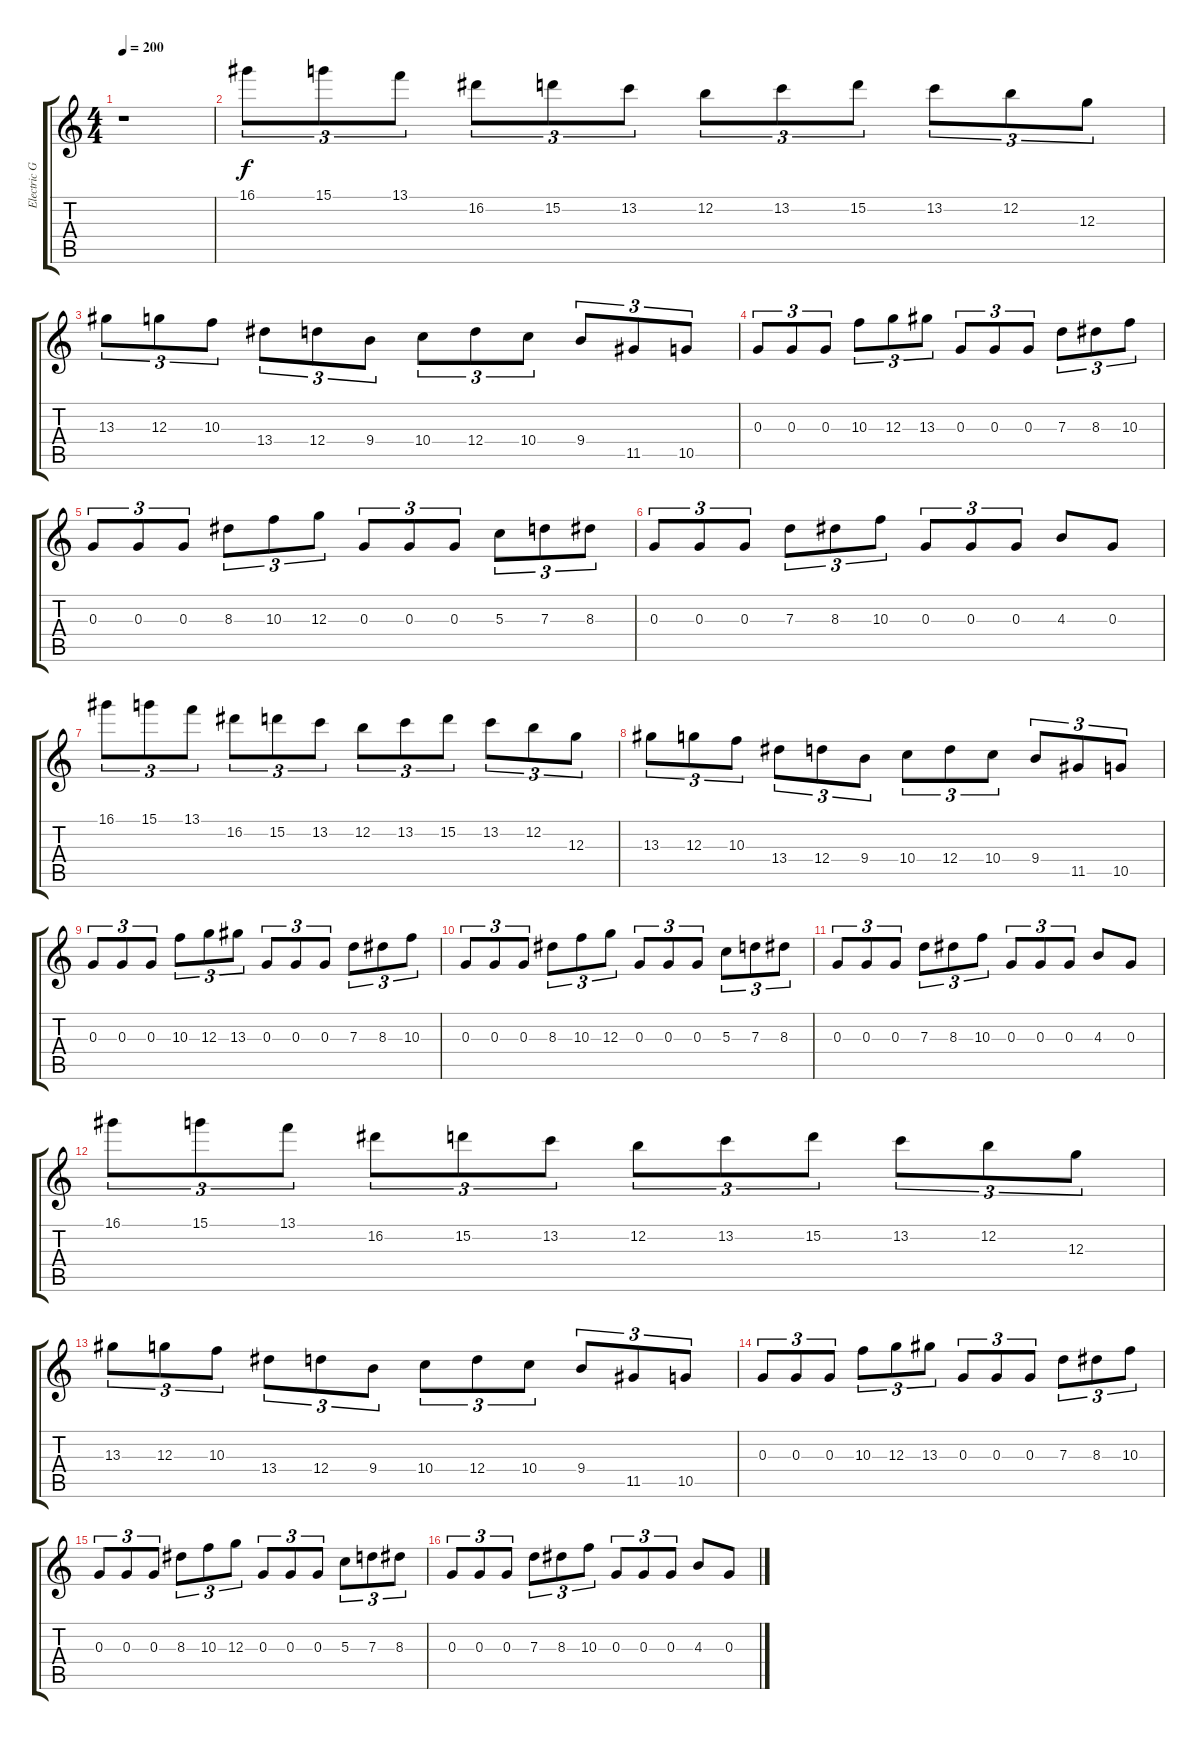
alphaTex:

\track ("Electric Guitar" "Electric G") {instrument distortionguitar}
\staff {score tabs}
\tuning (E4 B3 G3 D3 A2 E2) {hide}
\ts (4 4)
\tempo 200
\clef g2
\ks c
r.1{dy f} |
16.1.8{tu (3 2)} 15.1.8{tu (3 2)} 13.1.8{tu (3 2)} 16.2.8{tu (3 2)} 15.2.8{tu (3 2)} 13.2.8{tu (3 2)} 12.2.8{tu (3 2)} 13.2.8{tu (3 2)} 15.2.8{tu (3 2)} 13.2.8{tu (3 2)} 12.2.8{tu (3 2)} 12.3.8{tu (3 2)} |
13.3.8{tu (3 2)} 12.3.8{tu (3 2)} 10.3.8{tu (3 2)} 13.4.8{tu (3 2)} 12.4.8{tu (3 2)} 9.4.8{tu (3 2)} 10.4.8{tu (3 2)} 12.4.8{tu (3 2)} 10.4.8{tu (3 2)} 9.4.8{tu (3 2)} 11.5.8{tu (3 2)} 10.5.8{tu (3 2)} |
0.3.8{tu (3 2)} 0.3.8{tu (3 2)} 0.3.8{tu (3 2)} 10.3.8{tu (3 2)} 12.3.8{tu (3 2)} 13.3.8{tu (3 2)} 0.3.8{tu (3 2)} 0.3.8{tu (3 2)} 0.3.8{tu (3 2)} 7.3.8{tu (3 2)} 8.3.8{tu (3 2)} 10.3.8{tu (3 2)} |
0.3.8{tu (3 2)} 0.3.8{tu (3 2)} 0.3.8{tu (3 2)} 8.3.8{tu (3 2)} 10.3.8{tu (3 2)} 12.3.8{tu (3 2)} 0.3.8{tu (3 2)} 0.3.8{tu (3 2)} 0.3.8{tu (3 2)} 5.3.8{tu (3 2)} 7.3.8{tu (3 2)} 8.3.8{tu (3 2)} |
0.3.8{tu (3 2)} 0.3.8{tu (3 2)} 0.3.8{tu (3 2)} 7.3.8{tu (3 2)} 8.3.8{tu (3 2)} 10.3.8{tu (3 2)} 0.3.8{tu (3 2)} 0.3.8{tu (3 2)} 0.3.8{tu (3 2)} 4.3.8 0.3.8 |
16.1.8{tu (3 2)} 15.1.8{tu (3 2)} 13.1.8{tu (3 2)} 16.2.8{tu (3 2)} 15.2.8{tu (3 2)} 13.2.8{tu (3 2)} 12.2.8{tu (3 2)} 13.2.8{tu (3 2)} 15.2.8{tu (3 2)} 13.2.8{tu (3 2)} 12.2.8{tu (3 2)} 12.3.8{tu (3 2)} |
13.3.8{tu (3 2)} 12.3.8{tu (3 2)} 10.3.8{tu (3 2)} 13.4.8{tu (3 2)} 12.4.8{tu (3 2)} 9.4.8{tu (3 2)} 10.4.8{tu (3 2)} 12.4.8{tu (3 2)} 10.4.8{tu (3 2)} 9.4.8{tu (3 2)} 11.5.8{tu (3 2)} 10.5.8{tu (3 2)} |
0.3.8{tu (3 2)} 0.3.8{tu (3 2)} 0.3.8{tu (3 2)} 10.3.8{tu (3 2)} 12.3.8{tu (3 2)} 13.3.8{tu (3 2)} 0.3.8{tu (3 2)} 0.3.8{tu (3 2)} 0.3.8{tu (3 2)} 7.3.8{tu (3 2)} 8.3.8{tu (3 2)} 10.3.8{tu (3 2)} |
0.3.8{tu (3 2)} 0.3.8{tu (3 2)} 0.3.8{tu (3 2)} 8.3.8{tu (3 2)} 10.3.8{tu (3 2)} 12.3.8{tu (3 2)} 0.3.8{tu (3 2)} 0.3.8{tu (3 2)} 0.3.8{tu (3 2)} 5.3.8{tu (3 2)} 7.3.8{tu (3 2)} 8.3.8{tu (3 2)} |
0.3.8{tu (3 2)} 0.3.8{tu (3 2)} 0.3.8{tu (3 2)} 7.3.8{tu (3 2)} 8.3.8{tu (3 2)} 10.3.8{tu (3 2)} 0.3.8{tu (3 2)} 0.3.8{tu (3 2)} 0.3.8{tu (3 2)} 4.3.8 0.3.8 |
16.1.8{tu (3 2)} 15.1.8{tu (3 2)} 13.1.8{tu (3 2)} 16.2.8{tu (3 2)} 15.2.8{tu (3 2)} 13.2.8{tu (3 2)} 12.2.8{tu (3 2)} 13.2.8{tu (3 2)} 15.2.8{tu (3 2)} 13.2.8{tu (3 2)} 12.2.8{tu (3 2)} 12.3.8{tu (3 2)} |
13.3.8{tu (3 2)} 12.3.8{tu (3 2)} 10.3.8{tu (3 2)} 13.4.8{tu (3 2)} 12.4.8{tu (3 2)} 9.4.8{tu (3 2)} 10.4.8{tu (3 2)} 12.4.8{tu (3 2)} 10.4.8{tu (3 2)} 9.4.8{tu (3 2)} 11.5.8{tu (3 2)} 10.5.8{tu (3 2)} |
0.3.8{tu (3 2)} 0.3.8{tu (3 2)} 0.3.8{tu (3 2)} 10.3.8{tu (3 2)} 12.3.8{tu (3 2)} 13.3.8{tu (3 2)} 0.3.8{tu (3 2)} 0.3.8{tu (3 2)} 0.3.8{tu (3 2)} 7.3.8{tu (3 2)} 8.3.8{tu (3 2)} 10.3.8{tu (3 2)} |
0.3.8{tu (3 2)} 0.3.8{tu (3 2)} 0.3.8{tu (3 2)} 8.3.8{tu (3 2)} 10.3.8{tu (3 2)} 12.3.8{tu (3 2)} 0.3.8{tu (3 2)} 0.3.8{tu (3 2)} 0.3.8{tu (3 2)} 5.3.8{tu (3 2)} 7.3.8{tu (3 2)} 8.3.8{tu (3 2)} |
0.3.8{tu (3 2)} 0.3.8{tu (3 2)} 0.3.8{tu (3 2)} 7.3.8{tu (3 2)} 8.3.8{tu (3 2)} 10.3.8{tu (3 2)} 0.3.8{tu (3 2)} 0.3.8{tu (3 2)} 0.3.8{tu (3 2)} 4.3.8 0.3.8
